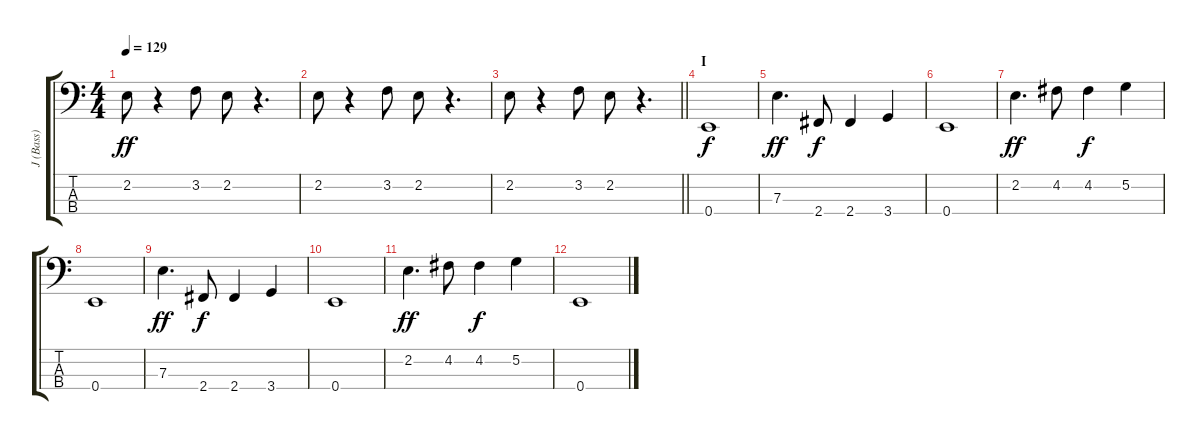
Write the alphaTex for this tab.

\track ("J (Bass)" "J (Bass)") {instrument electricbassfinger}
\staff {score tabs}
\tuning (G2 D2 A1 E1) {hide}
\ts (4 4)
\tempo 129
\clef f4
\ks c
2.2.8{dy ff} r.4 3.2.8 2.2.8 r.4{d} |
2.2.8 r.4 3.2.8 2.2.8 r.4{d} |
\barLineRight lightlight
2.2.8 r.4 3.2.8 2.2.8 r.4{d} |
\section ("" "I")
0.4.1{dy f} |
7.3.4{d dy ff} 2.4.8{dy f} 2.4.4 3.4.4 |
0.4.1 |
2.2.4{d dy ff} 4.2.8 4.2.4{dy f} 5.2.4 |
0.4.1 |
7.3.4{d dy ff} 2.4.8{dy f} 2.4.4 3.4.4 |
0.4.1 |
2.2.4{d dy ff} 4.2.8 4.2.4{dy f} 5.2.4 |
0.4.1
